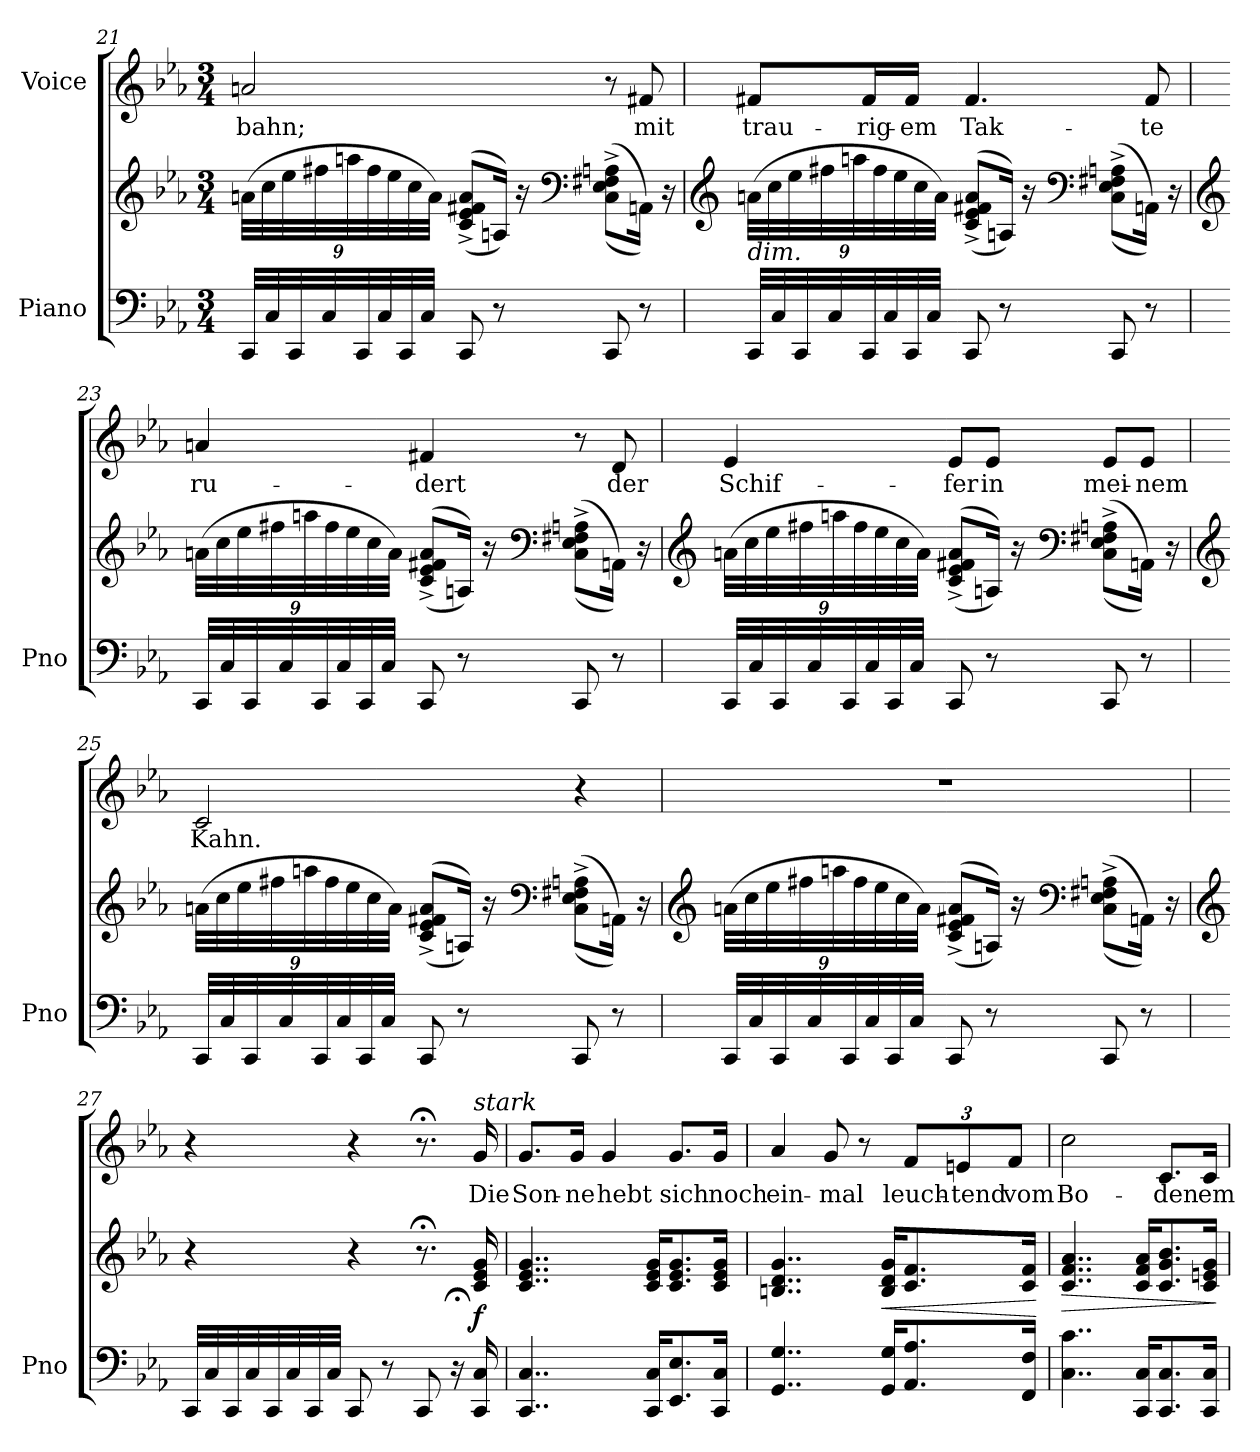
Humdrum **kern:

**kern	**kern	**dynam	**kern	**text
*part2	*part2	*part2	*part1	*part1
*staff3	*staff2	*staff2/3	*staff1	*staff1
*I"Piano	*	*	*I"Voice	*
*I'Pno	*	*	*	*
*clefF4	*clefG2	*	*clefG2	*
*k[b-e-a-]	*k[b-e-a-]	*	*k[b-e-a-]	*
*M3/4	*M3/4	*	*M3/4	*
*	*Xbrackettup	*	*	*
=21	=21	=21	=21	=21
32CC/LLL	(36an\LLL	.	2an/	-bahn;
.	36cc\	.	.	.
32C/	.	.	.	.
.	36ee-\	.	.	.
32CC/	.	.	.	.
.	36ff#X\	.	.	.
32C/	.	.	.	.
.	36aan\	.	.	.
32CC/	.	.	.	.
.	36ff#\	.	.	.
32C/	.	.	.	.
.	36ee-\	.	.	.
32CC/	.	.	.	.
.	36cc\	.	.	.
32C/JJJ	.	.	.	.
.	36a\JJJ)	.	.	.
8CC/	((8c/^> 8e-/^> 8f#X/^> 8a/^>L	.	.	.
8r	16An/Jk))	.	.	.
.	16r	.	.	.
*	*clefF4	*	*	*
8CC/	((8C\^ 8E-\^ 8F#X\^ 8An\^L	.	8r	.
8r	16AAn\Jk))	.	8f#X/	mit
.	16r	.	.	.
=22	=22	=22	=22	=22
*	*clefG2	*	*	*
!LO:TX:a:i:t=dim.	!	!	!	!
32CC/LLL	(36an\LLL	.	8f#X/L	trau-
.	36cc\	.	.	.
32C/	.	.	.	.
.	36ee-\	.	.	.
32CC/	.	.	.	.
.	36ff#X\	.	.	.
32C/	.	.	.	.
.	36aan\	.	.	.
32CC/	.	.	16f#/L	-rig-
.	36ff#\	.	.	.
32C/	.	.	.	.
.	36ee-\	.	.	.
32CC/	.	.	16f#/JJ	-em
.	36cc\	.	.	.
32C/JJJ	.	.	.	.
.	36a\JJJ)	.	.	.
8CC/	((8c/^> 8e-/^> 8f#X/^> 8a/^>L	.	4.f#/	Tak-
8r	16An/Jk))	.	.	.
.	16r	.	.	.
*	*clefF4	*	*	*
8CC/	((8C\^ 8E-\^ 8F#X\^ 8An\^L	.	.	.
8r	16AAn\Jk))	.	8f#/	-te
.	16r	.	.	.
=23	=23	=23	=23	=23
*	*clefG2	*	*	*
32CC/LLL	(36an\LLL	.	4an/	ru-
.	36cc\	.	.	.
32C/	.	.	.	.
.	36ee-\	.	.	.
32CC/	.	.	.	.
.	36ff#X\	.	.	.
32C/	.	.	.	.
.	36aan\	.	.	.
32CC/	.	.	.	.
.	36ff#\	.	.	.
32C/	.	.	.	.
.	36ee-\	.	.	.
32CC/	.	.	.	.
.	36cc\	.	.	.
32C/JJJ	.	.	.	.
.	36a\JJJ)	.	.	.
8CC/	((8c/^> 8e-/^> 8f#X/^> 8a/^>L	.	4f#X/	-dert
8r	16An/Jk))	.	.	.
.	16r	.	.	.
*	*clefF4	*	*	*
8CC/	((8C\^ 8E-\^ 8F#X\^ 8An\^L	.	8r	.
8r	16AAn\Jk))	.	8d/	der
.	16r	.	.	.
=24	=24	=24	=24	=24
*	*clefG2	*	*	*
32CC/LLL	(36an\LLL	.	4e-/	Schif-
.	36cc\	.	.	.
32C/	.	.	.	.
.	36ee-\	.	.	.
32CC/	.	.	.	.
.	36ff#X\	.	.	.
32C/	.	.	.	.
.	36aan\	.	.	.
32CC/	.	.	.	.
.	36ff#\	.	.	.
32C/	.	.	.	.
.	36ee-\	.	.	.
32CC/	.	.	.	.
.	36cc\	.	.	.
32C/JJJ	.	.	.	.
.	36a\JJJ)	.	.	.
8CC/	((8c/^> 8e-/^> 8f#X/^> 8a/^>L	.	8e-/L	-fer
8r	16An/Jk))	.	8e-/J	in
.	16r	.	.	.
*	*clefF4	*	*	*
8CC/	((8C\^ 8E-\^ 8F#X\^ 8An\^L	.	8e-/L	mei-
8r	16AAn\Jk))	.	8e-/J	-nem
.	16r	.	.	.
=25	=25	=25	=25	=25
*	*clefG2	*	*	*
32CC/LLL	(36an\LLL	.	2c/	Kahn.
.	36cc\	.	.	.
32C/	.	.	.	.
.	36ee-\	.	.	.
32CC/	.	.	.	.
.	36ff#X\	.	.	.
32C/	.	.	.	.
.	36aan\	.	.	.
32CC/	.	.	.	.
.	36ff#\	.	.	.
32C/	.	.	.	.
.	36ee-\	.	.	.
32CC/	.	.	.	.
.	36cc\	.	.	.
32C/JJJ	.	.	.	.
.	36a\JJJ)	.	.	.
8CC/	((8c/^> 8e-/^> 8f#X/^> 8a/^>L	.	.	.
8r	16An/Jk))	.	.	.
.	16r	.	.	.
*	*clefF4	*	*	*
8CC/	((8C\^ 8E-\^ 8F#X\^ 8An\^L	.	4r	.
8r	16AAn\Jk))	.	.	.
.	16r	.	.	.
=26	=26	=26	=26	=26
*	*clefG2	*	*	*
32CC/LLL	(36an\LLL	.	2.r	.
.	36cc\	.	.	.
32C/	.	.	.	.
.	36ee-\	.	.	.
32CC/	.	.	.	.
.	36ff#X\	.	.	.
32C/	.	.	.	.
.	36aan\	.	.	.
32CC/	.	.	.	.
.	36ff#\	.	.	.
32C/	.	.	.	.
.	36ee-\	.	.	.
32CC/	.	.	.	.
.	36cc\	.	.	.
32C/JJJ	.	.	.	.
.	36a\JJJ)	.	.	.
8CC/	((8c/^> 8e-/^> 8f#X/^> 8a/^>L	.	.	.
8r	16An/Jk))	.	.	.
.	16r	.	.	.
*	*clefF4	*	*	*
8CC/	((8C\^ 8E-\^ 8F#X\^ 8An\^L	.	.	.
8r	16AAn\Jk))	.	.	.
.	16r	.	.	.
=27	=27	=27	=27	=27
*	*clefG2	*	*	*
32CC/LLL	4r	.	4r	.
32C/	.	.	.	.
32CC/	.	.	.	.
32C/	.	.	.	.
32CC/	.	.	.	.
32C/	.	.	.	.
32CC/	.	.	.	.
32C/JJJ	.	.	.	.
8CC/	4r	.	4r	.
8r	.	.	.	.
8CC/	8.r;<	.	8.r;<	.
16r;<	.	.	.	.
!	!	!	!LO:TX:i:t=stark	!
!	!	!LO:DY:a=2	!	!
16CC/ 16C/	16c/ 16e-/ 16g/	f	16g/	Die
=28	=28	=28	=28	=28
4..CC/ 4..C/	4..c/ 4..e-/ 4..g/	.	8.g/L	Son-
.	.	.	16g/Jk	-ne
.	.	.	4g/	hebt
16CC/ 16C/KL	16c/ 16e-/ 16g/KL	.	.	.
8.EE-/ 8.E-/	8.c/ 8.e-/ 8.g/	.	8.g/L	sich
16CC/ 16C/Jk	16c/ 16e-/ 16g/Jk	.	16g/Jk	noch
=29	=29	=29	=29	=29
4..GG/ 4..G/	4..Bn/ 4..d/ 4..g/	.	4a-/	ein-
.	.	.	8g/	-mal
.	.	.	8r	.
!	!	!LO:HP:b	!	!
16GG/ 16G/KL	16B/ 16d/ 16g/KL	<	.	.
*	*	*	*Xbrackettup	*
8.AA-/ 8.A-/	8.c/ 8.f/	.	12f/L	leuch-
.	.	.	12en/	-tend
.	.	.	12f/J	vom
16FF/ 16F/Jk	16c/ 16f/Jk	.	.	.
.	.	[	.	.
=30	=30	=30	=30	=30
!	!	!LO:HP:b	!	!
4..C\ 4..c\	4..c/ 4..f/ 4..a-/	>	2cc\	Bo-
16CC/ 16C/KL	16c/ 16f/ 16a-/KL	.	.	.
8.CC/ 8.C/	8.c/ 8.g/ 8.b-/	.	8.c/L	-den
16CC/ 16C/Jk	16c/ 16en/ 16g/Jk	.	16c/Jk	em-
.	.	]	.	.
=	=	=	=	=
*-	*-	*-	*-	*-
